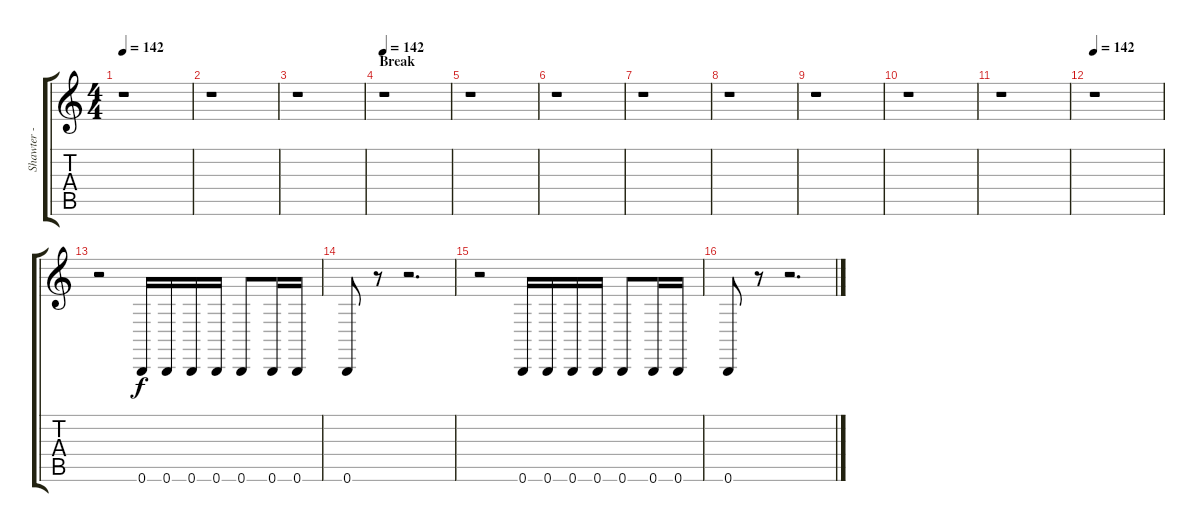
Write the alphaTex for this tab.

\track ("Shawter - Choeurs" "Shawter - ") {instrument cello}
\staff {score tabs}
\tuning (Db4 Ab3 E3 B2 Gb2 B1) {hide}
\ts (4 4)
\tempo 142
\clef g2
\ks c
r.1{dy f} |
r.1 |
r.1 |
\section ("" "Break")
\tempo 142
r.1 |
r.1 |
r.1 |
r.1 |
r.1 |
r.1 |
r.1 |
r.1 |
\section ("" "")
\tempo 142
r.1{volume 12 balance 8 instrument cello} |
r.2 0.6.16 0.6.16 0.6.16 0.6.16 0.6.8 0.6.16 0.6.16 |
0.6.8 r.8 r.2{d} |
r.2 0.6.16 0.6.16 0.6.16 0.6.16 0.6.8 0.6.16 0.6.16 |
0.6.8 r.8 r.2{d}
